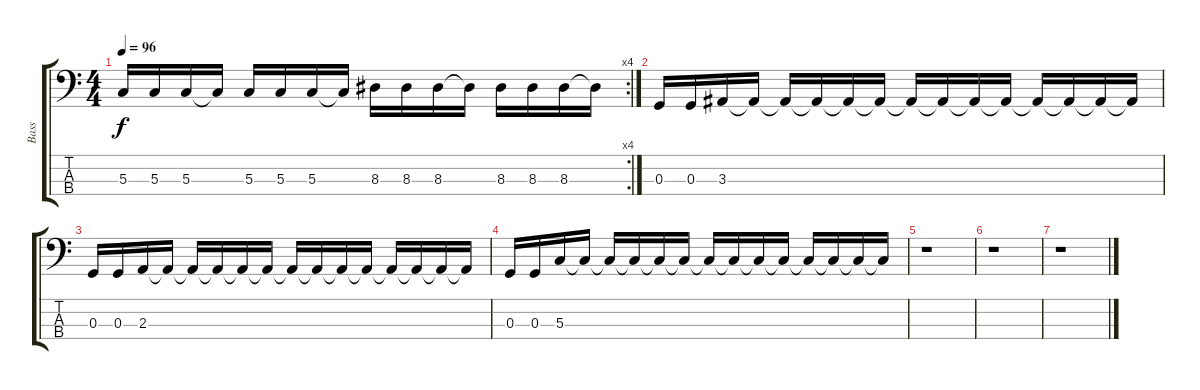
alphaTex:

\track ("Bass" "Bass") {instrument electricbasspick}
\staff {score tabs}
\tuning (F2 C2 G1 D1) {hide}
\rc 4
\ts (4 4)
\tempo 96
\clef f4
\ks c
5.3.16{dy f} 5.3.16 5.3.16 5.3{t}.16 5.3.16 5.3.16 5.3.16 5.3{t}.16 8.3.16 8.3.16 8.3.16 8.3{t}.16 8.3.16 8.3.16 8.3.16 8.3{t}.16 |
0.3.16 0.3.16 3.3.16 3.3{t}.16 3.3{t}.16 3.3{t}.16 3.3{t}.16 3.3{t}.16 3.3{t}.16 3.3{t}.16 3.3{t}.16 3.3{t}.16 3.3{t}.16 3.3{t}.16 3.3{t}.16 3.3{t}.16 |
0.3.16 0.3.16 2.3.16 2.3{t}.16 2.3{t}.16 2.3{t}.16 2.3{t}.16 2.3{t}.16 2.3{t}.16 2.3{t}.16 2.3{t}.16 2.3{t}.16 2.3{t}.16 2.3{t}.16 2.3{t}.16 2.3{t}.16 |
0.3.16 0.3.16 5.3.16 5.3{t}.16 5.3{t}.16 5.3{t}.16 5.3{t}.16 5.3{t}.16 5.3{t}.16 5.3{t}.16 5.3{t}.16 5.3{t}.16 5.3{t}.16 5.3{t}.16 5.3{t}.16 5.3{t}.16 |
r.1 |
r.1 |
r.1
